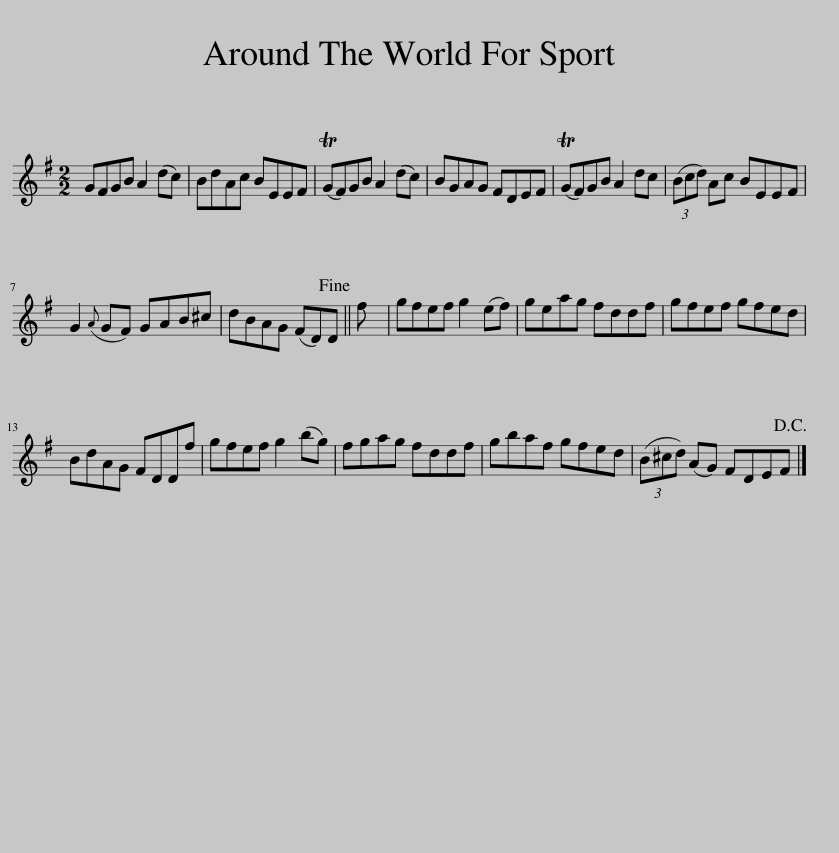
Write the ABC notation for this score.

X:1
L:1/8
M:2/2
I:linebreak $
K:G
V:1 treble
V:1
 GFGB A2 (dc) | BdAc BEEF | (TGF)GB A2 (dc) | BGAG FDEF | (TGF)GB A2 dc | %5
 (3(Bcd) Ac BEEF |$ G2({A} GF) GAB^c | dBAG (FD)D!fine! || f | gfef g2 (ef) | %10
 geag fddf | gfef gfed |$ BdAG FDDf | gfef g2 (bg) | fgag fddf | %15
 gbaf gfed | (3(B^cd) (AG) FDEF!D.C.! |] %17
